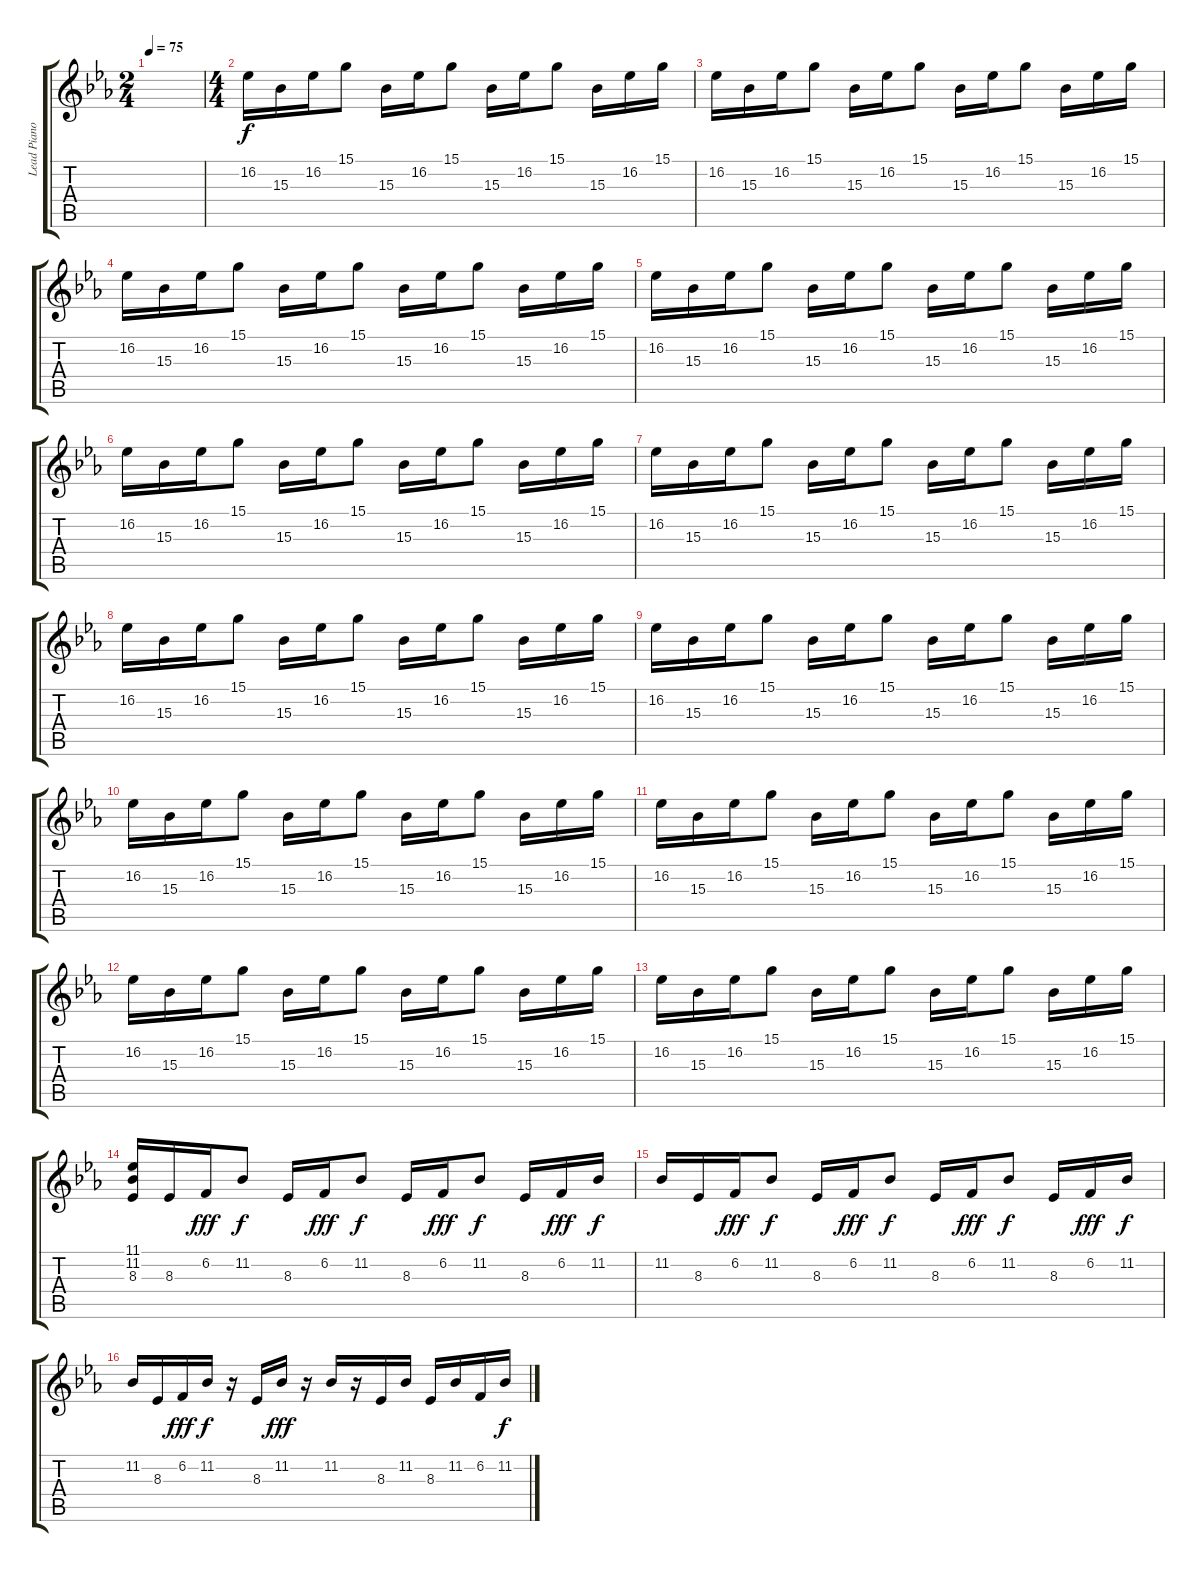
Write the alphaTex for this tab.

\track ("Lead Piano" "Lead Piano") {instrument acousticgrandpiano}
\staff {score tabs}
\tuning (E4 B3 G3 D3 A2 E2) {hide}
\ts (2 4)
\tempo 75
\clef g2
\ks eb
|
\ts (4 4)
16.2.16 15.3.16 16.2.16 15.1.8 15.3.16 16.2.16 15.1.8 15.3.16 16.2.16 15.1.8 15.3.16 16.2.16 15.1.16 |
16.2.16 15.3.16 16.2.16 15.1.8 15.3.16 16.2.16 15.1.8 15.3.16 16.2.16 15.1.8 15.3.16 16.2.16 15.1.16 |
16.2.16 15.3.16 16.2.16 15.1.8 15.3.16 16.2.16 15.1.8 15.3.16 16.2.16 15.1.8 15.3.16 16.2.16 15.1.16 |
16.2.16 15.3.16 16.2.16 15.1.8 15.3.16 16.2.16 15.1.8 15.3.16 16.2.16 15.1.8 15.3.16 16.2.16 15.1.16 |
16.2.16 15.3.16 16.2.16 15.1.8 15.3.16 16.2.16 15.1.8 15.3.16 16.2.16 15.1.8 15.3.16 16.2.16 15.1.16 |
16.2.16 15.3.16 16.2.16 15.1.8 15.3.16 16.2.16 15.1.8 15.3.16 16.2.16 15.1.8 15.3.16 16.2.16 15.1.16 |
16.2.16 15.3.16 16.2.16 15.1.8 15.3.16 16.2.16 15.1.8 15.3.16 16.2.16 15.1.8 15.3.16 16.2.16 15.1.16 |
16.2.16 15.3.16 16.2.16 15.1.8 15.3.16 16.2.16 15.1.8 15.3.16 16.2.16 15.1.8 15.3.16 16.2.16 15.1.16 |
16.2.16 15.3.16 16.2.16 15.1.8 15.3.16 16.2.16 15.1.8 15.3.16 16.2.16 15.1.8 15.3.16 16.2.16 15.1.16 |
16.2.16 15.3.16 16.2.16 15.1.8 15.3.16 16.2.16 15.1.8 15.3.16 16.2.16 15.1.8 15.3.16 16.2.16 15.1.16 |
16.2.16 15.3.16 16.2.16 15.1.8 15.3.16 16.2.16 15.1.8 15.3.16 16.2.16 15.1.8 15.3.16 16.2.16 15.1.16 |
16.2.16 15.3.16 16.2.16 15.1.8 15.3.16 16.2.16 15.1.8 15.3.16 16.2.16 15.1.8 15.3.16 16.2.16 15.1.16 |
(11.1 11.2 8.3).16 8.3.16 6.2.16{dy fff} 11.2.8{dy f} 8.3.16 6.2.16{dy fff} 11.2.8{dy f} 8.3.16 6.2.16{dy fff} 11.2.8{dy f} 8.3.16 6.2.16{dy fff} 11.2.16{dy f} |
11.2.16 8.3.16 6.2.16{dy fff} 11.2.8{dy f} 8.3.16 6.2.16{dy fff} 11.2.8{dy f} 8.3.16 6.2.16{dy fff} 11.2.8{dy f} 8.3.16 6.2.16{dy fff} 11.2.16{dy f} |
11.2.16 8.3.16 6.2.16{dy fff} 11.2.16{dy f} r.16 8.3.16 11.2.16{dy fff} r.16 11.2.16 r.16 8.3.16 11.2.16 8.3.16 11.2.16 6.2.16 11.2.16{dy f}
